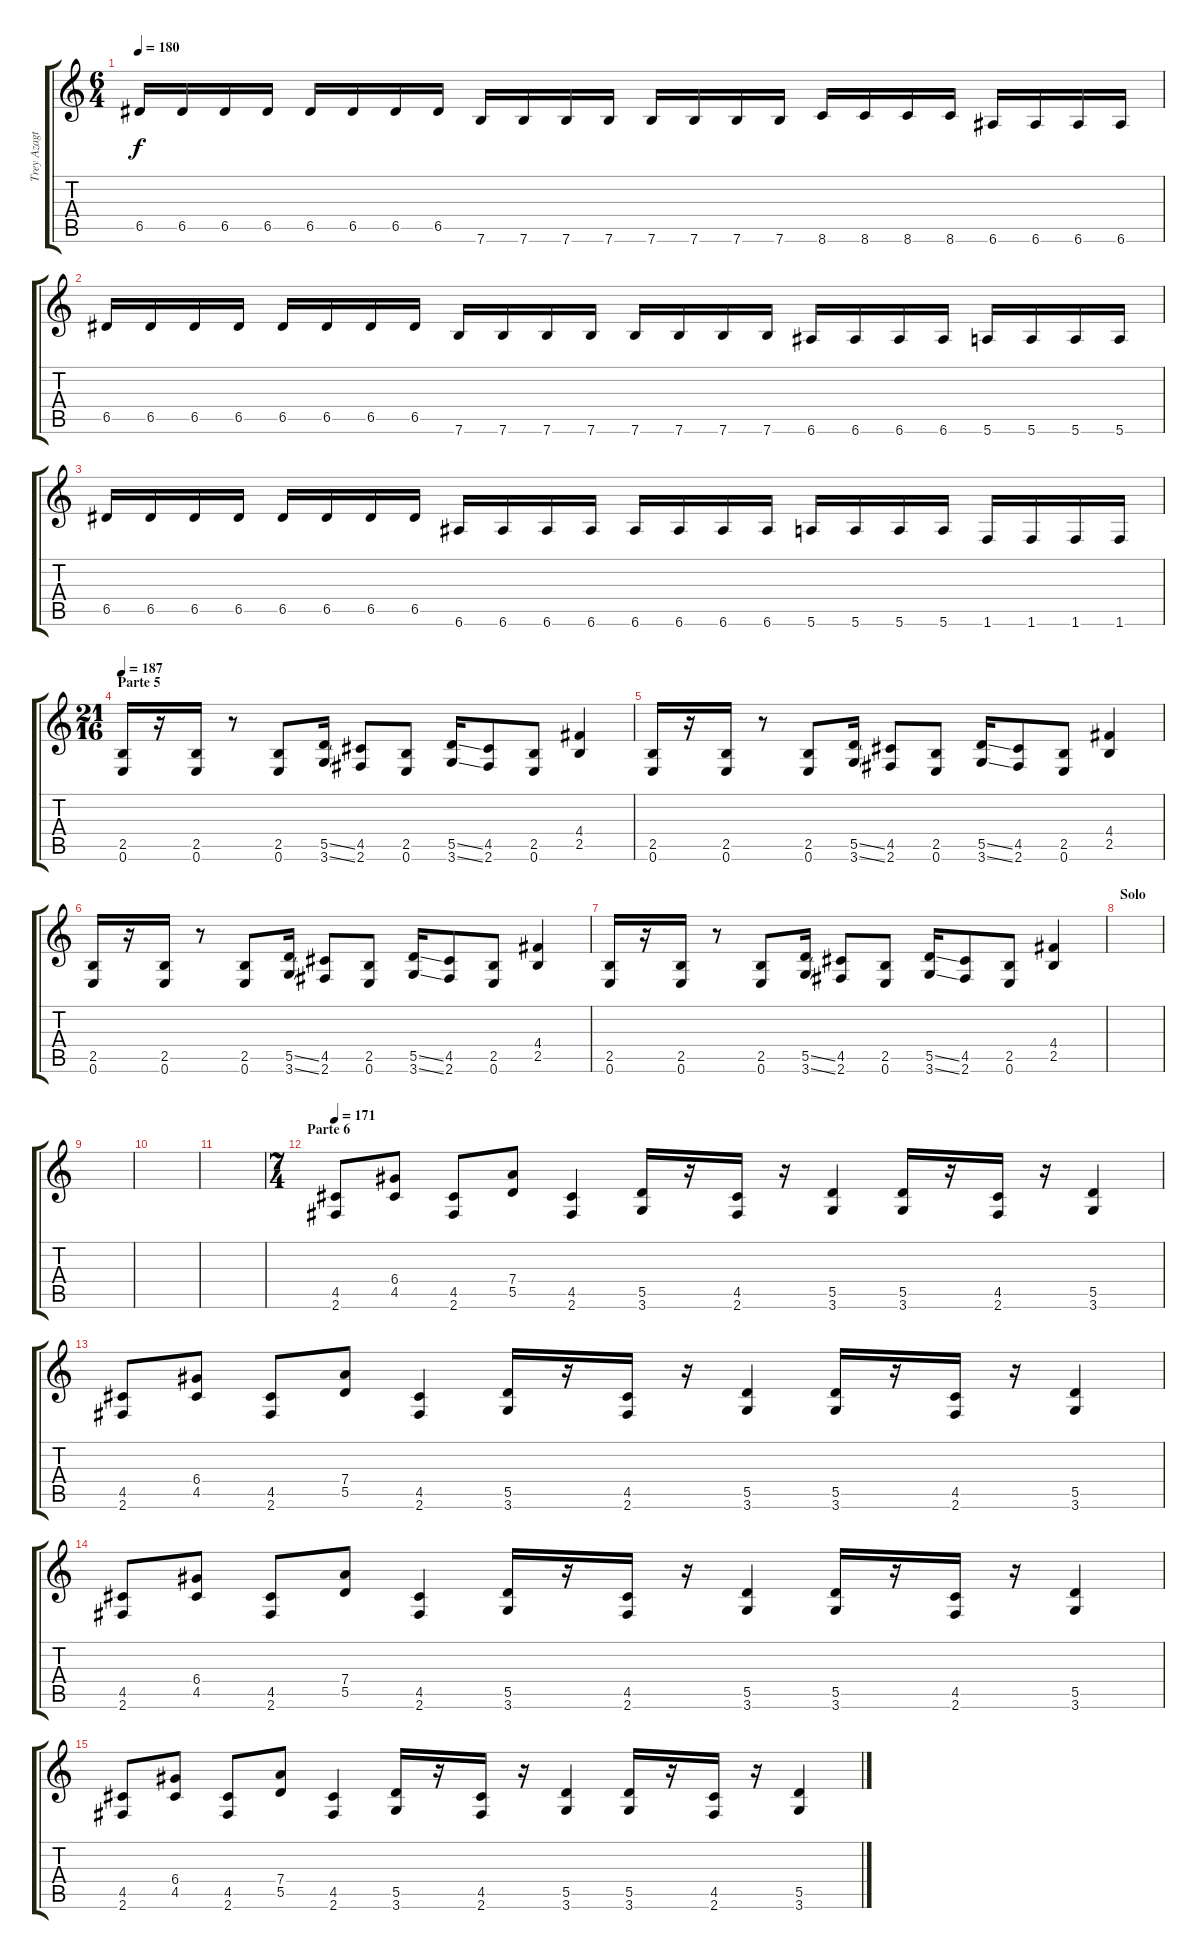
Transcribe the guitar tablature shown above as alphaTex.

\track ("Trey Azagthoth" "Trey Azagt") {instrument distortionguitar}
\staff {score tabs}
\tuning (E4 B3 G3 D3 A2 E2) {hide}
\ts (6 4)
\tempo 180
\clef g2
\ks c
6.5.16{dy f} 6.5.16 6.5.16 6.5.16 6.5.16 6.5.16 6.5.16 6.5.16 7.6.16 7.6.16 7.6.16 7.6.16 7.6.16 7.6.16 7.6.16 7.6.16 8.6.16 8.6.16 8.6.16 8.6.16 6.6.16 6.6.16 6.6.16 6.6.16 |
6.5.16 6.5.16 6.5.16 6.5.16 6.5.16 6.5.16 6.5.16 6.5.16 7.6.16 7.6.16 7.6.16 7.6.16 7.6.16 7.6.16 7.6.16 7.6.16 6.6.16 6.6.16 6.6.16 6.6.16 5.6.16 5.6.16 5.6.16 5.6.16 |
6.5.16 6.5.16 6.5.16 6.5.16 6.5.16 6.5.16 6.5.16 6.5.16 6.6.16 6.6.16 6.6.16 6.6.16 6.6.16 6.6.16 6.6.16 6.6.16 5.6.16 5.6.16 5.6.16 5.6.16 1.6.16 1.6.16 1.6.16 1.6.16 |
\ts (21 16)
\section ("" "Parte 5")
\tempo 147
\tempo 187
(2.5 0.6).16 r.16 (2.5 0.6).16 r.8 (2.5 0.6).8 (5.5{ss} 3.6{ss}).16 (4.5 2.6).8 (2.5 0.6).8 (5.5{ss} 3.6{ss}).16 (4.5 2.6).8 (2.5 0.6).8 (4.4 2.5).4 |
(2.5 0.6).16 r.16 (2.5 0.6).16 r.8 (2.5 0.6).8 (5.5{ss} 3.6{ss}).16 (4.5 2.6).8 (2.5 0.6).8 (5.5{ss} 3.6{ss}).16 (4.5 2.6).8 (2.5 0.6).8 (4.4 2.5).4 |
(2.5 0.6).16 r.16 (2.5 0.6).16 r.8 (2.5 0.6).8 (5.5{ss} 3.6{ss}).16 (4.5 2.6).8 (2.5 0.6).8 (5.5{ss} 3.6{ss}).16 (4.5 2.6).8 (2.5 0.6).8 (4.4 2.5).4 |
(2.5 0.6).16 r.16 (2.5 0.6).16 r.8 (2.5 0.6).8 (5.5{ss} 3.6{ss}).16 (4.5 2.6).8 (2.5 0.6).8 (5.5{ss} 3.6{ss}).16 (4.5 2.6).8 (2.5 0.6).8 (4.4 2.5).4 |
\section ("" "Solo")
|
|
|
|
\ts (7 4)
\section ("" "Parte 6")
\tempo 171
(4.5 2.6).8 (6.4 4.5).8 (4.5 2.6).8 (7.4 5.5).8 (4.5 2.6).4 (5.5 3.6).16 r.16 (4.5 2.6).16 r.16 (5.5 3.6).4 (5.5 3.6).16 r.16 (4.5 2.6).16 r.16 (5.5 3.6).4 |
(4.5 2.6).8 (6.4 4.5).8 (4.5 2.6).8 (7.4 5.5).8 (4.5 2.6).4 (5.5 3.6).16 r.16 (4.5 2.6).16 r.16 (5.5 3.6).4 (5.5 3.6).16 r.16 (4.5 2.6).16 r.16 (5.5 3.6).4 |
(4.5 2.6).8 (6.4 4.5).8 (4.5 2.6).8 (7.4 5.5).8 (4.5 2.6).4 (5.5 3.6).16 r.16 (4.5 2.6).16 r.16 (5.5 3.6).4 (5.5 3.6).16 r.16 (4.5 2.6).16 r.16 (5.5 3.6).4 |
(4.5 2.6).8 (6.4 4.5).8 (4.5 2.6).8 (7.4 5.5).8 (4.5 2.6).4 (5.5 3.6).16 r.16 (4.5 2.6).16 r.16 (5.5 3.6).4 (5.5 3.6).16 r.16 (4.5 2.6).16 r.16 (5.5 3.6).4
